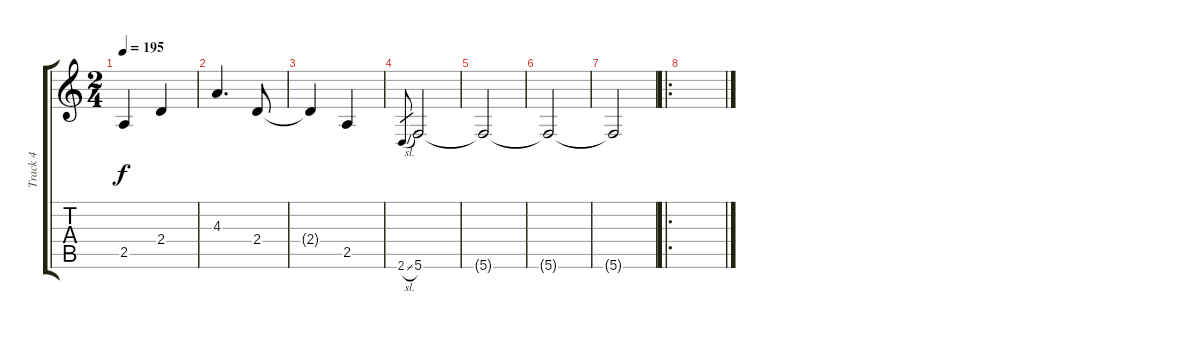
\track ("Track 4" "Track 4") {instrument overdrivenguitar}
\staff {score tabs}
\tuning (D4 A3 F3 C3 G2 C2) {hide}
\ts (2 4)
\tempo 195
\clef g2
\ks c
2.5{t}.4{dy f} 2.4.4 |
4.3.4{d} 2.4.8 |
2.4{t}.4 2.5.4 |
2.6{sl}.8{gr} 5.6.2 |
5.6{t}.2 |
5.6{t}.2 |
5.6{t}.2 |
\ro
